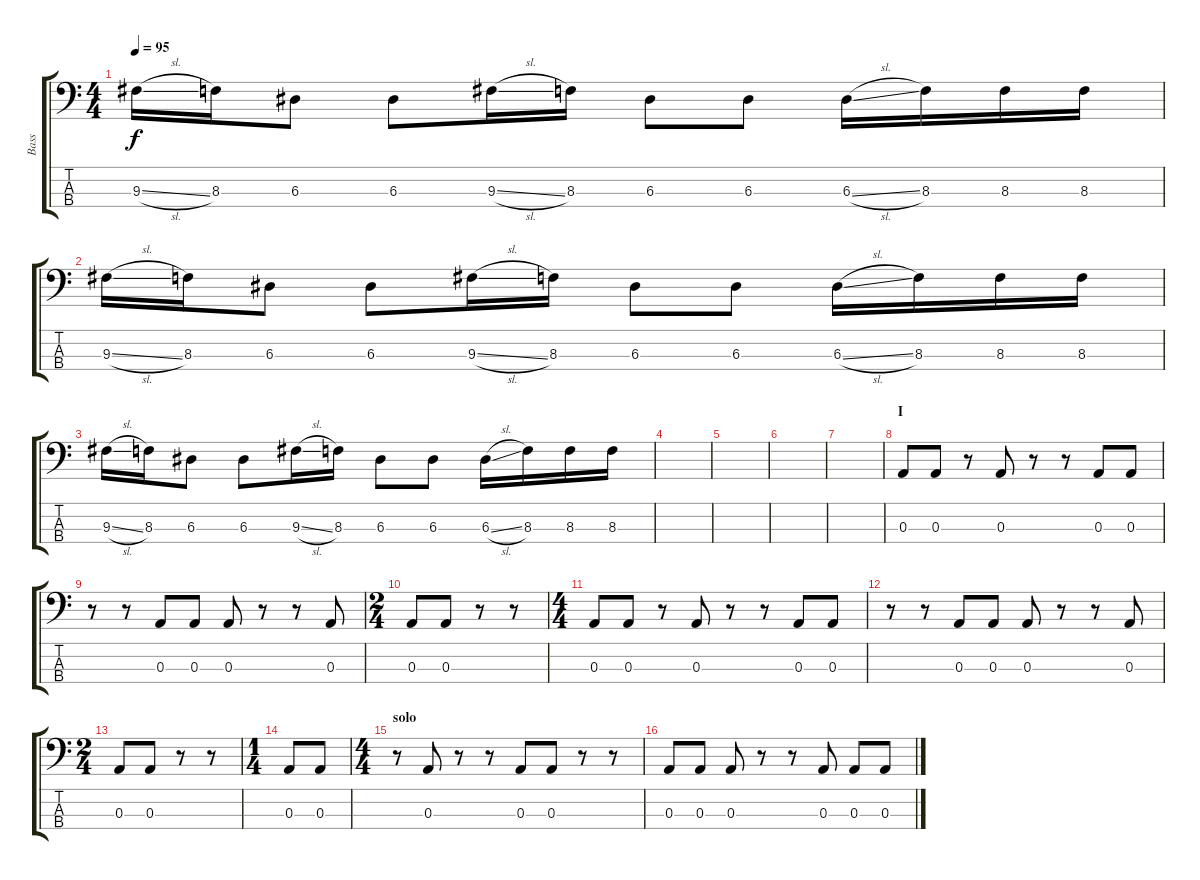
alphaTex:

\track ("Bass" "Bass") {instrument electricbassfinger}
\staff {score tabs}
\tuning (G2 D2 A1 E1) {hide}
\ts (4 4)
\tempo 95
\clef f4
\ks c
9.3{sl}.16{dy f} 8.3.16 6.3.8 6.3.8 9.3{sl}.16 8.3.16 6.3.8 6.3.8 6.3{sl}.16 8.3.16 8.3.16 8.3.16 |
9.3{sl}.16 8.3.16 6.3.8 6.3.8 9.3{sl}.16 8.3.16 6.3.8 6.3.8 6.3{sl}.16 8.3.16 8.3.16 8.3.16 |
9.3{sl}.16 8.3.16 6.3.8 6.3.8 9.3{sl}.16 8.3.16 6.3.8 6.3.8 6.3{sl}.16 8.3.16 8.3.16 8.3.16 |
|
|
|
|
\section ("" "I")
0.3.8 0.3.8 r.8 0.3.8 r.8 r.8 0.3.8 0.3.8 |
r.8 r.8 0.3.8 0.3.8 0.3.8 r.8 r.8 0.3.8 |
\ts (2 4)
0.3.8 0.3.8 r.8 r.8 |
\ts (4 4)
0.3.8 0.3.8 r.8 0.3.8 r.8 r.8 0.3.8 0.3.8 |
r.8 r.8 0.3.8 0.3.8 0.3.8 r.8 r.8 0.3.8 |
\ts (2 4)
0.3.8 0.3.8 r.8 r.8 |
\ts (1 4)
0.3.8 0.3.8 |
\ts (4 4)
\section ("" "solo")
r.8 0.3.8 r.8 r.8 0.3.8 0.3.8 r.8 r.8 |
0.3.8 0.3.8 0.3.8 r.8 r.8 0.3.8 0.3.8 0.3.8
